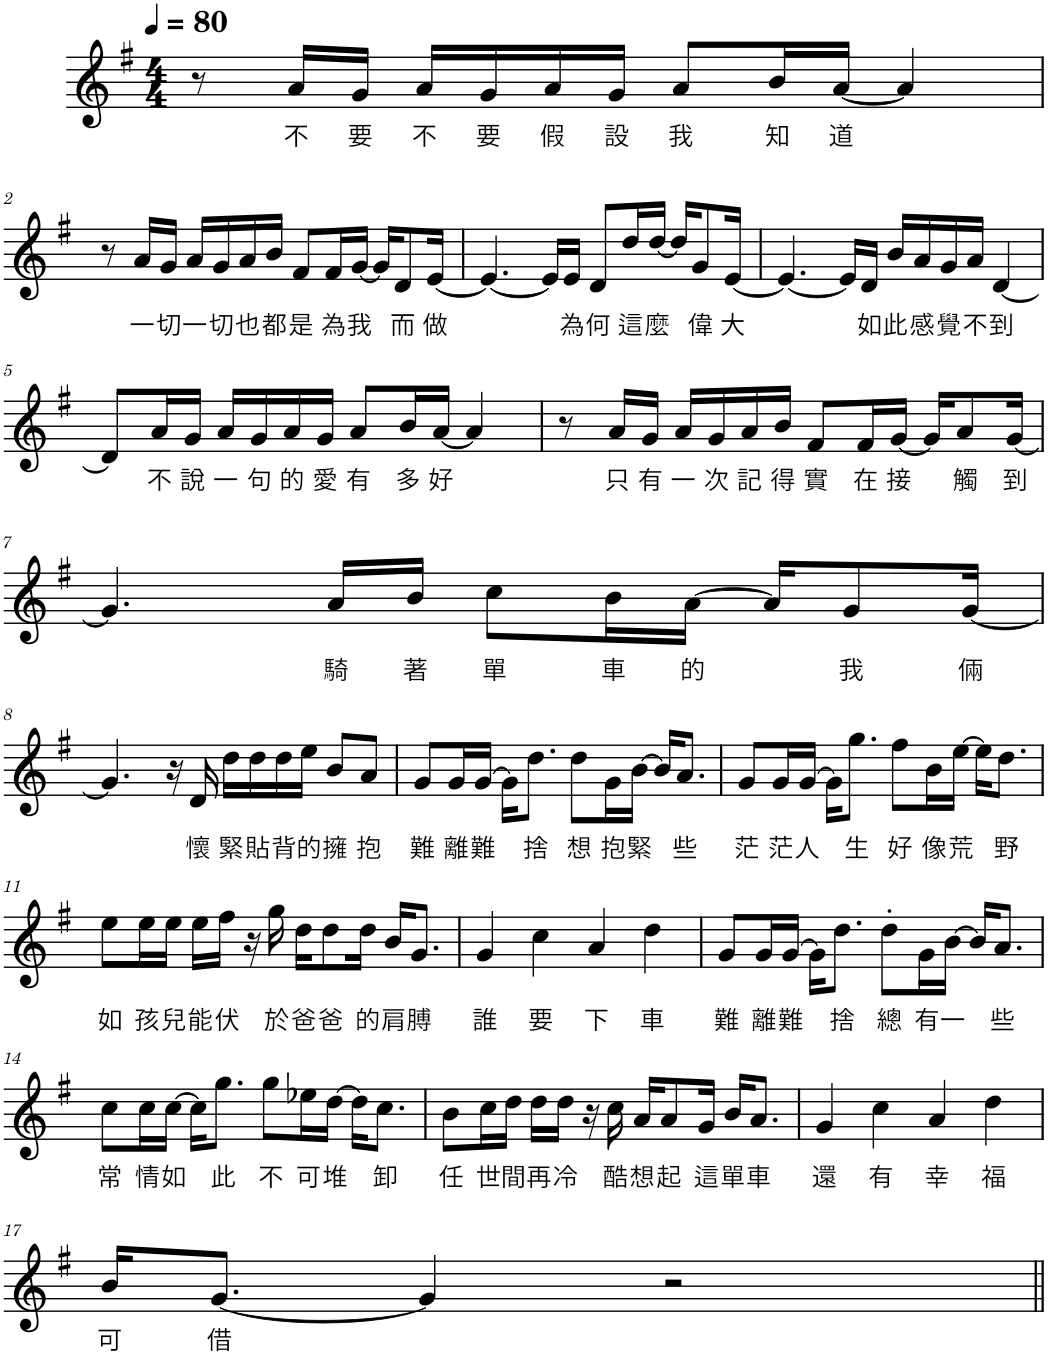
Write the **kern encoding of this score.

**kern	**text
*part1	*part1
*staff1	*staff1
*I"Voice	*
*I'V	*
*clefG2	*
*k[f#]	*
*M4/4	*
*MM80	*
=1	=1
8r	.
!	!LO:LY:b
16a/LL	不
!	!LO:LY:b
16g/JJ	要
!	!LO:LY:b
16a/LL	不
!	!LO:LY:b
16g/	要
!	!LO:LY:b
16a/	假
!	!LO:LY:b
16g/JJ	設
!	!LO:LY:b
8a/L	我
!	!LO:LY:b
16b/L	知
!	!LO:LY:b
[<16a/JJ	道
4a/]	.
!!LO:LB:g=z
=2	=2
8r	.
!	!LO:LY:b
16a/LL	一
!	!LO:LY:b
16g/JJ	切
!	!LO:LY:b
16a/LL	一
!	!LO:LY:b
16g/	切
!	!LO:LY:b
16a/	也
!	!LO:LY:b
16b/JJ	都
!	!LO:LY:b
8f#/L	是
!	!LO:LY:b
16f#/L	為
!	!LO:LY:b
[<16g/JJ	我
16g/KL]	.
!	!LO:LY:b
8d/	而
!	!LO:LY:b
[<16e/Jk	做
=3	=3
4.e/_	.
16e/LL]	.
!	!LO:LY:b
16e/JJ	為
!	!LO:LY:b
8d/L	何
!	!LO:LY:b
16dd/L	這
!	!LO:LY:b
[<16dd/JJ	麼
16dd/KL]	.
!	!LO:LY:b
8g/	偉
!	!LO:LY:b
[<16e/Jk	大
=4	=4
4.e/_	.
16e/LL]	.
!	!LO:LY:b
16d/JJ	如
!	!LO:LY:b
16b/LL	此
!	!LO:LY:b
16a/	感
!	!LO:LY:b
16g/	覺
!	!LO:LY:b
16a/JJ	不
!	!LO:LY:b
[4d/	到
!!LO:LB:g=z
=5	=5
8d/L]	.
!	!LO:LY:b
16a/L	不
!	!LO:LY:b
16g/JJ	說
!	!LO:LY:b
16a/LL	一
!	!LO:LY:b
16g/	句
!	!LO:LY:b
16a/	的
!	!LO:LY:b
16g/JJ	愛
!	!LO:LY:b
8a/L	有
!	!LO:LY:b
16b/L	多
!	!LO:LY:b
[<16a/JJ	好
4a/]	.
=6	=6
8r	.
!	!LO:LY:b
16a/LL	只
!	!LO:LY:b
16g/JJ	有
!	!LO:LY:b
16a/LL	一
!	!LO:LY:b
16g/	次
!	!LO:LY:b
16a/	記
!	!LO:LY:b
16b/JJ	得
!	!LO:LY:b
8f#/L	實
!	!LO:LY:b
16f#/L	在
!	!LO:LY:b
[<16g/JJ	接
16g/KL]	.
!	!LO:LY:b
8a/	觸
!	!LO:LY:b
[<16g/Jk	到
!!LO:LB:g=z
=7	=7
4.g/]	.
!	!LO:LY:b
16a/LL	騎
!	!LO:LY:b
16b/JJ	著
!	!LO:LY:b
8cc\L	單
!	!LO:LY:b
16b\L	車
!	!LO:LY:b
[>16a\JJ	的
16a/KL]	.
!	!LO:LY:b
8g/	我
!	!LO:LY:b
[16g/Jk	倆
!!LO:LB:g=z
=8	=8
4.g/]	.
16r	.
!	!LO:LY:b
16d/	懷
!	!LO:LY:b
16dd\LL	緊
!	!LO:LY:b
16dd\	貼
!	!LO:LY:b
16dd\	背
!	!LO:LY:b
16ee\JJ	的
!	!LO:LY:b
8b/L	擁
!	!LO:LY:b
8a/J	抱
=9	=9
!	!LO:LY:b
8g/L	難
!	!LO:LY:b
16g/L	離
!	!LO:LY:b
[>16g/JJ	難
16g\KL]	.
!	!LO:LY:b
8.dd\J	捨
!	!LO:LY:b
8dd\L	想
!	!LO:LY:b
16g\L	抱
!	!LO:LY:b
[>16b\JJ	緊
16b/KL]	.
!	!LO:LY:b
8.a/J	些
=10	=10
!	!LO:LY:b
8g/L	茫
!	!LO:LY:b
16g/L	茫
!	!LO:LY:b
[>16g/JJ	人
16g\KL]	.
!	!LO:LY:b
8.gg\J	生
!	!LO:LY:b
8ff#\L	好
!	!LO:LY:b
16b\L	像
!	!LO:LY:b
[>16ee\JJ	荒
16ee\KL]	.
!	!LO:LY:b
8.dd\J	野
!!LO:LB:g=z
=11	=11
!	!LO:LY:b
8ee\L	如
!	!LO:LY:b
16ee\L	孩
!	!LO:LY:b
16ee\JJ	兒
!	!LO:LY:b
16ee\LL	能
!	!LO:LY:b
16ff#\JJ	伏
16r	.
!	!LO:LY:b
16gg\	於
!	!LO:LY:b
16dd\KL	爸
!	!LO:LY:b
8dd\	爸
!	!LO:LY:b
16dd\Jk	的
!	!LO:LY:b
16b/KL	肩
!	!LO:LY:b
8.g/J	膊
=12	=12
!	!LO:LY:b
4g/	誰
!	!LO:LY:b
4cc\	要
!	!LO:LY:b
4a/	下
!	!LO:LY:b
4dd\	車
=13	=13
!	!LO:LY:b
8g/L	難
!	!LO:LY:b
16g/L	離
!	!LO:LY:b
[>16g/JJ	難
16g\KL]	.
!	!LO:LY:b
8.dd\J	捨
!	!LO:LY:b
8dd'\L	總
!	!LO:LY:b
16g\L	有
!	!LO:LY:b
[>16b\JJ	一
16b/KL]	.
!	!LO:LY:b
8.a/J	些
!!LO:LB:g=z
=14	=14
!	!LO:LY:b
8cc\L	常
!	!LO:LY:b
16cc\L	情
!	!LO:LY:b
[>16cc\JJ	如
16cc\KL]	.
!	!LO:LY:b
8.gg\J	此
!	!LO:LY:b
8gg\L	不
!	!LO:LY:b
16ee-X\L	可
!	!LO:LY:b
[>16dd\JJ	堆
16dd\KL]	.
!	!LO:LY:b
8.cc\J	卸
=15	=15
!	!LO:LY:b
8b\L	任
!	!LO:LY:b
16cc\L	世
!	!LO:LY:b
16dd\JJ	間
!	!LO:LY:b
16dd\LL	再
!	!LO:LY:b
16dd\JJ	冷
16r	.
!	!LO:LY:b
16cc\	酷
!	!LO:LY:b
16a/KL	想
!	!LO:LY:b
8a/	起
!	!LO:LY:b
16g/Jk	這
!	!LO:LY:b
16b/KL	單
!	!LO:LY:b
8.a/J	車
=16	=16
!	!LO:LY:b
4g/	還
!	!LO:LY:b
4cc\	有
!	!LO:LY:b
4a/	幸
!	!LO:LY:b
4dd\	福
!!LO:LB:g=z
=17	=17
!	!LO:LY:b
16b/KL	可
!	!LO:LY:b
[<8.g/J	借
4g/]	.
2r	.
=||	=||
*-	*-
